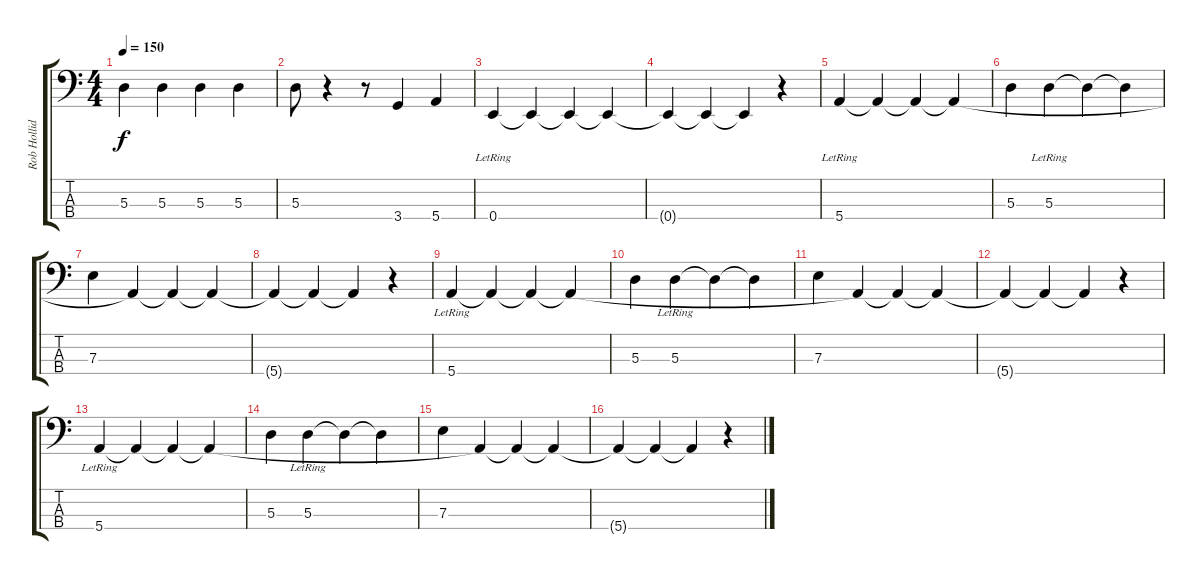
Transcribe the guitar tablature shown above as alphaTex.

\track ("Rob Holliday" "Rob Hollid") {instrument electricbassfinger}
\staff {score tabs}
\tuning (G2 D2 A1 E1) {hide}
\ts (4 4)
\tempo 150
\clef f4
\ks c
5.3.4{dy f} 5.3.4 5.3.4 5.3.4 |
5.3.8 r.4 r.8 3.4.4 5.4.4 |
0.4{lr}.4 0.4{t}.4 0.4{t}.4 0.4{t}.4 |
0.4{t}.4 0.4{t}.4 0.4{t}.4 r.4 |
5.4{lr}.4 5.4{t}.4 5.4{t}.4 5.4{t}.4 |
5.3.4 5.3{lr}.4 5.3{t}.4 5.3{t}.4 |
7.3.4 5.4{t}.4 5.4{t}.4 5.4{t}.4 |
5.4{t}.4 5.4{t}.4 5.4{t}.4 r.4 |
5.4{lr}.4 5.4{t}.4 5.4{t}.4 5.4{t}.4 |
5.3.4 5.3{lr}.4 5.3{t}.4 5.3{t}.4 |
7.3.4 5.4{t}.4 5.4{t}.4 5.4{t}.4 |
5.4{t}.4 5.4{t}.4 5.4{t}.4 r.4 |
5.4{lr}.4 5.4{t}.4 5.4{t}.4 5.4{t}.4 |
5.3.4 5.3{lr}.4 5.3{t}.4 5.3{t}.4 |
7.3.4 5.4{t}.4 5.4{t}.4 5.4{t}.4 |
5.4{t}.4 5.4{t}.4 5.4{t}.4 r.4
